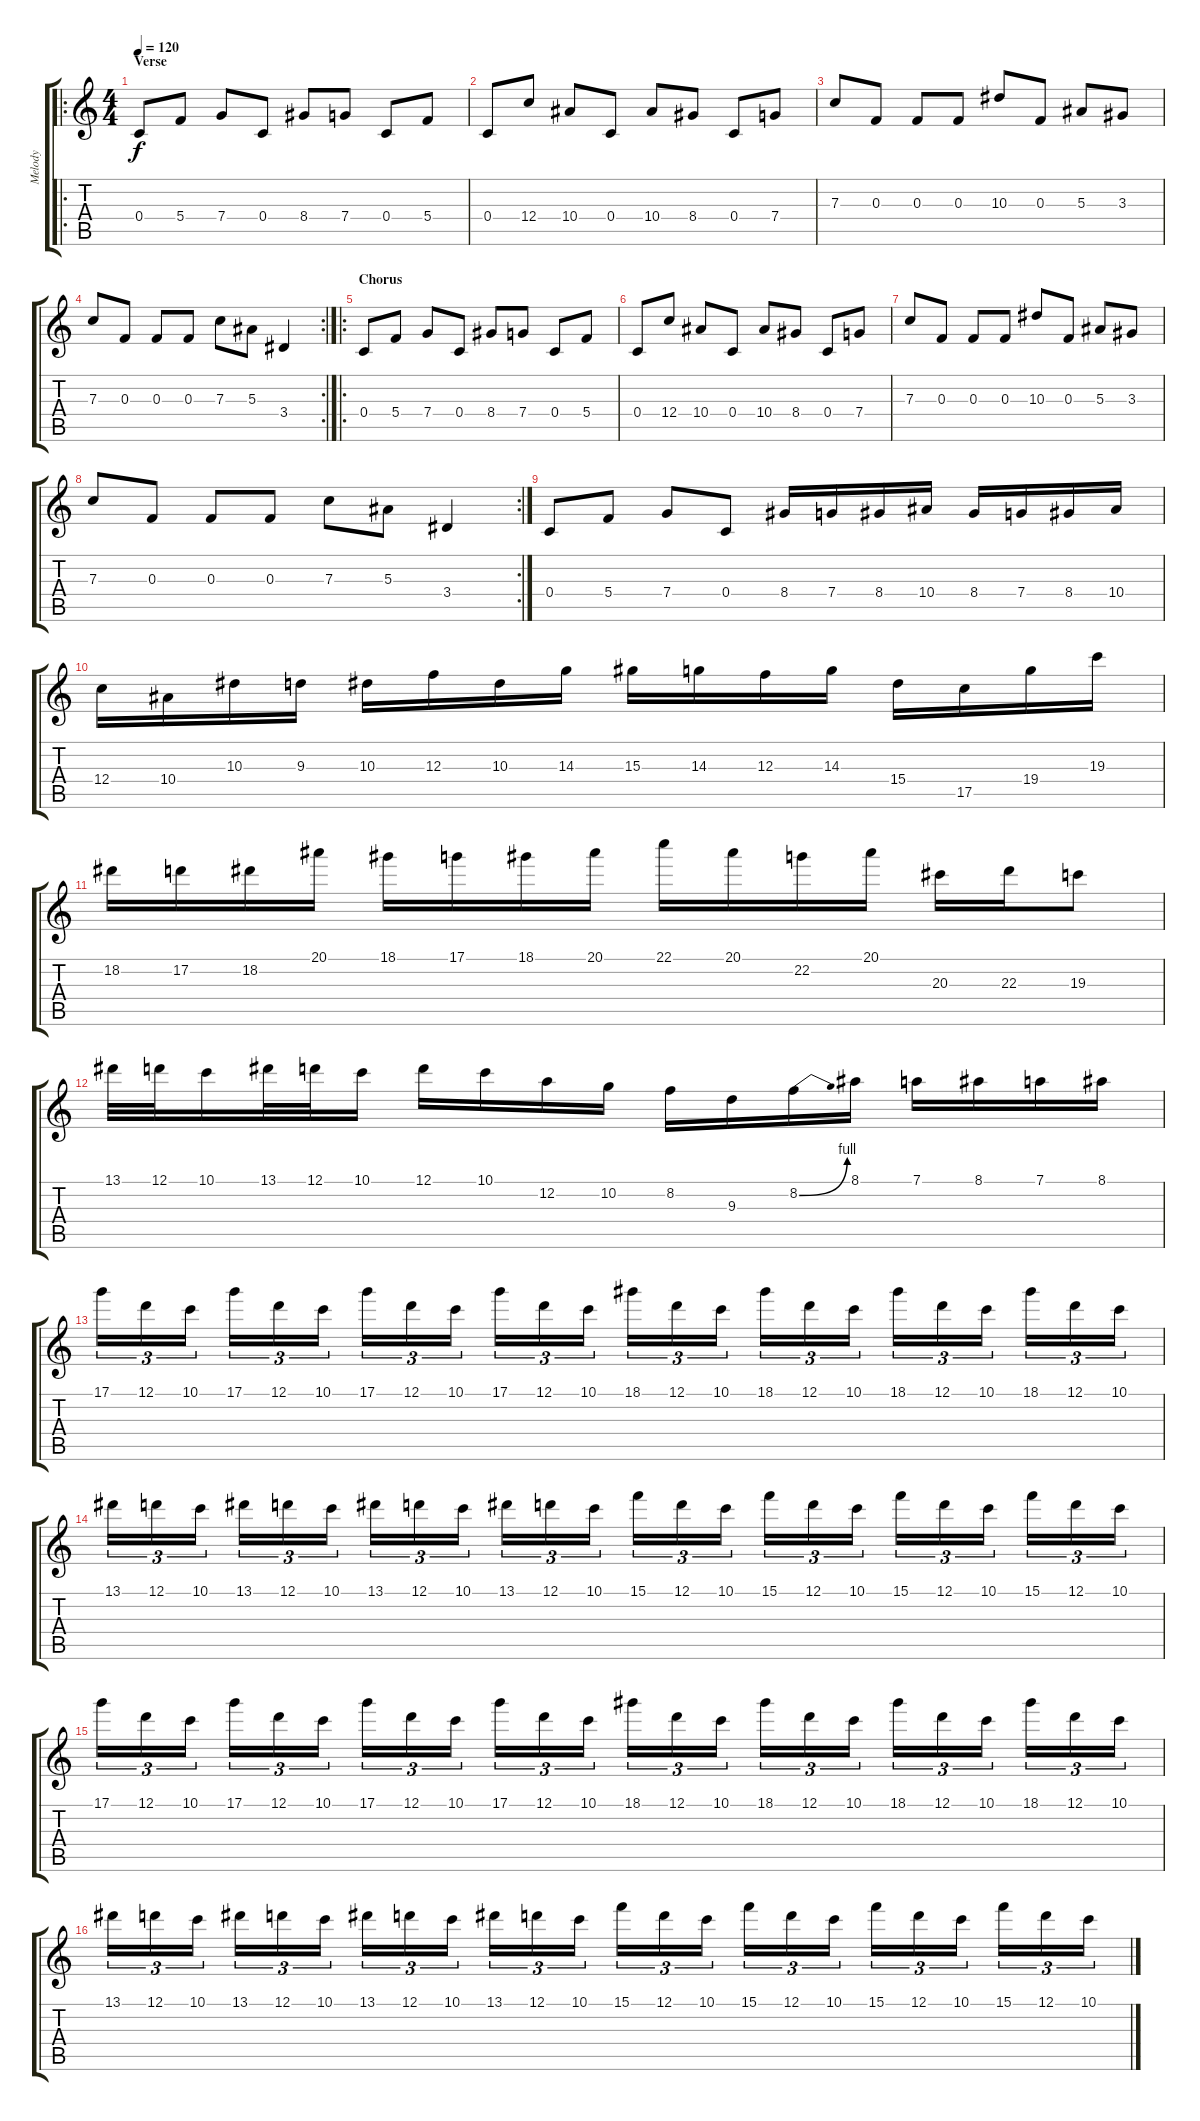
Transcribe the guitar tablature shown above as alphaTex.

\track ("Melody" "Melody") {instrument distortionguitar}
\staff {score tabs}
\tuning (D4 A3 F3 C3 G2 C2) {hide}
\ro
\ts (4 4)
\section ("" "Verse")
\tempo 120
\clef g2
\ks c
0.4.8{dy f instrument voiceoohs} 5.4.8 7.4.8 0.4.8 8.4.8 7.4.8 0.4.8 5.4.8 |
0.4.8 12.4.8 10.4.8 0.4.8 10.4.8 8.4.8 0.4.8 7.4.8 |
7.3.8 0.3.8 0.3.8 0.3.8 10.3.8 0.3.8 5.3.8 3.3.8 |
\rc 2
7.3.8 0.3.8 0.3.8 0.3.8 7.3.8 5.3.8 3.4.4 |
\ro
\section ("" "Chorus")
0.4.8{instrument distortionguitar} 5.4.8 7.4.8 0.4.8 8.4.8 7.4.8 0.4.8 5.4.8 |
0.4.8 12.4.8 10.4.8 0.4.8 10.4.8 8.4.8 0.4.8 7.4.8 |
7.3.8 0.3.8 0.3.8 0.3.8 10.3.8 0.3.8 5.3.8 3.3.8 |
\rc 2
7.3.8 0.3.8 0.3.8 0.3.8 7.3.8 5.3.8 3.4.4 |
0.4.8 5.4.8 7.4.8 0.4.8 8.4.16 7.4.16 8.4.16 10.4.16 8.4.16 7.4.16 8.4.16 10.4.16 |
12.4.16 10.4.16 10.3.16 9.3.16 10.3.16 12.3.16 10.3.16 14.3.16 15.3.16 14.3.16 12.3.16 14.3.16 15.4.16 17.5.16 19.4.16 19.3.16 |
18.2.16 17.2.16 18.2.16 20.1.16 18.1.16 17.1.16 18.1.16 20.1.16 22.1.16 20.1.16 22.2.16 20.1.16 20.3.16 22.3.16 19.3.8 |
13.1.32 12.1.32 10.1.16 13.1.32 12.1.32 10.1.16 12.1.16 10.1.16 12.2.16 10.2.16 8.2.16 9.3.16 8.2{be (bend 0 0 60 4)}.16 8.1.16 7.1.16 8.1.16 7.1.16 8.1.16 |
17.1.16{tu (3 2)} 12.1.16{tu (3 2)} 10.1.16{tu (3 2)} 17.1.16{tu (3 2)} 12.1.16{tu (3 2)} 10.1.16{tu (3 2)} 17.1.16{tu (3 2)} 12.1.16{tu (3 2)} 10.1.16{tu (3 2)} 17.1.16{tu (3 2)} 12.1.16{tu (3 2)} 10.1.16{tu (3 2)} 18.1.16{tu (3 2)} 12.1.16{tu (3 2)} 10.1.16{tu (3 2)} 18.1.16{tu (3 2)} 12.1.16{tu (3 2)} 10.1.16{tu (3 2)} 18.1.16{tu (3 2)} 12.1.16{tu (3 2)} 10.1.16{tu (3 2)} 18.1.16{tu (3 2)} 12.1.16{tu (3 2)} 10.1.16{tu (3 2)} |
13.1.16{tu (3 2)} 12.1.16{tu (3 2)} 10.1.16{tu (3 2)} 13.1.16{tu (3 2)} 12.1.16{tu (3 2)} 10.1.16{tu (3 2)} 13.1.16{tu (3 2)} 12.1.16{tu (3 2)} 10.1.16{tu (3 2)} 13.1.16{tu (3 2)} 12.1.16{tu (3 2)} 10.1.16{tu (3 2)} 15.1.16{tu (3 2)} 12.1.16{tu (3 2)} 10.1.16{tu (3 2)} 15.1.16{tu (3 2)} 12.1.16{tu (3 2)} 10.1.16{tu (3 2)} 15.1.16{tu (3 2)} 12.1.16{tu (3 2)} 10.1.16{tu (3 2)} 15.1.16{tu (3 2)} 12.1.16{tu (3 2)} 10.1.16{tu (3 2)} |
17.1.16{tu (3 2) volume 0} 12.1.16{tu (3 2)} 10.1.16{tu (3 2)} 17.1.16{tu (3 2)} 12.1.16{tu (3 2)} 10.1.16{tu (3 2)} 17.1.16{tu (3 2)} 12.1.16{tu (3 2)} 10.1.16{tu (3 2)} 17.1.16{tu (3 2)} 12.1.16{tu (3 2)} 10.1.16{tu (3 2)} 18.1.16{tu (3 2)} 12.1.16{tu (3 2)} 10.1.16{tu (3 2)} 18.1.16{tu (3 2)} 12.1.16{tu (3 2)} 10.1.16{tu (3 2)} 18.1.16{tu (3 2)} 12.1.16{tu (3 2)} 10.1.16{tu (3 2)} 18.1.16{tu (3 2)} 12.1.16{tu (3 2)} 10.1.16{tu (3 2)} |
13.1.16{tu (3 2)} 12.1.16{tu (3 2)} 10.1.16{tu (3 2)} 13.1.16{tu (3 2)} 12.1.16{tu (3 2)} 10.1.16{tu (3 2)} 13.1.16{tu (3 2)} 12.1.16{tu (3 2)} 10.1.16{tu (3 2)} 13.1.16{tu (3 2)} 12.1.16{tu (3 2)} 10.1.16{tu (3 2)} 15.1.16{tu (3 2)} 12.1.16{tu (3 2)} 10.1.16{tu (3 2)} 15.1.16{tu (3 2)} 12.1.16{tu (3 2)} 10.1.16{tu (3 2)} 15.1.16{tu (3 2)} 12.1.16{tu (3 2)} 10.1.16{tu (3 2)} 15.1.16{tu (3 2)} 12.1.16{tu (3 2)} 10.1.16{tu (3 2)}
